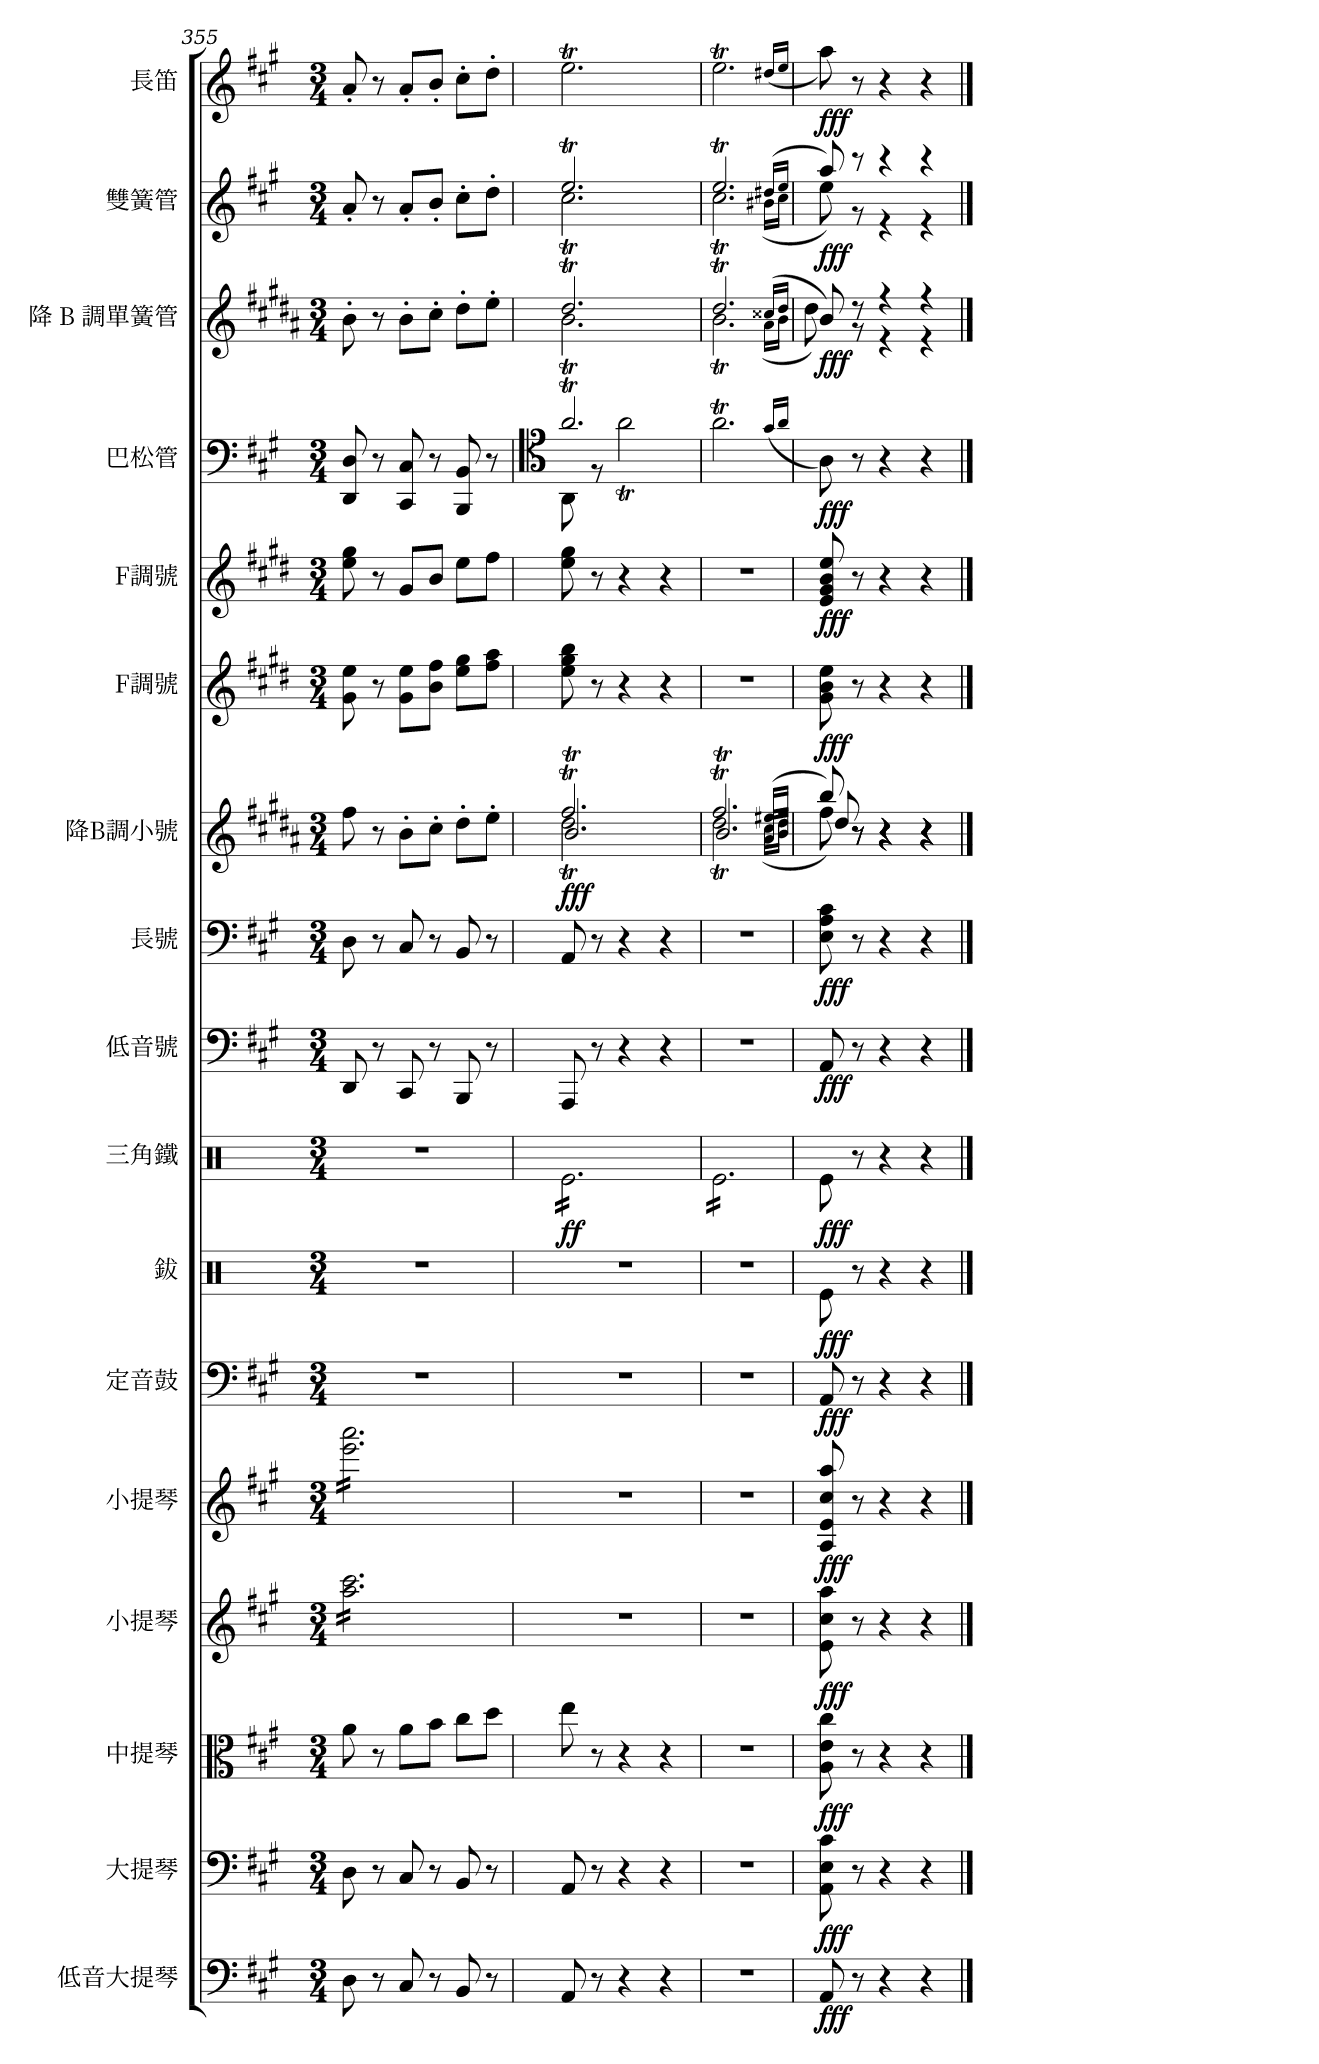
**kern	**dynam	**kern	**dynam	**kern	**dynam	**kern	**dynam	**kern	**dynam	**kern	**dynam	**kern	**dynam	**kern	**dynam	**kern	**dynam	**kern	**dynam	**kern	**dynam	**kern	**dynam	**kern	**dynam	**kern	**dynam	**kern	**dynam	**kern	**dynam	**kern	**dynam
*part17	*part17	*part16	*part16	*part15	*part15	*part14	*part14	*part13	*part13	*part12	*part12	*part11	*part11	*part10	*part10	*part9	*part9	*part8	*part8	*part7	*part7	*part6	*part6	*part5	*part5	*part4	*part4	*part3	*part3	*part2	*part2	*part1	*part1
*staff17	*staff17	*staff16	*staff16	*staff15	*staff15	*staff14	*staff14	*staff13	*staff13	*staff12	*staff12	*staff11	*staff11	*staff10	*staff10	*staff9	*staff9	*staff8	*staff8	*staff7	*staff7	*staff6	*staff6	*staff5	*staff5	*staff4	*staff4	*staff3	*staff3	*staff2	*staff2	*staff1	*staff1
*I"低音大提琴	*	*I"大提琴	*	*I"中提琴	*	*I"小提琴	*	*I"小提琴	*	*I"定音鼓	*	*I"鈸	*	*I"三角鐵	*	*I"低音號	*	*I"長號	*	*I"降B調小號	*	*I"F調號	*	*I"F調號	*	*I"巴松管	*	*I"降 B 調單簧管	*	*I"雙簧管	*	*I"長笛	*
*clefF4	*	*clefF4	*	*clefC3	*	*clefG2	*	*clefG2	*	*clefF4	*	*clefX	*	*clefX	*	*clefF4	*	*clefF4	*	*clefG2	*	*clefG2	*	*clefG2	*	*clefF4	*	*clefG2	*	*clefG2	*	*clefG2	*
*ITrd7c12	*	*	*	*	*	*	*	*	*	*	*	*	*	*	*	*	*	*	*	*ITrd1c2	*	*ITrd4c7	*	*ITrd4c7	*	*	*	*ITrd1c2	*	*	*	*	*
*k[f#c#g#]	*	*k[f#c#g#]	*	*k[f#c#g#]	*	*k[f#c#g#]	*	*k[f#c#g#]	*	*k[f#c#g#]	*	*k[]	*	*k[]	*	*k[f#c#g#]	*	*k[f#c#g#]	*	*k[f#c#g#]	*	*k[f#c#g#]	*	*k[f#c#g#]	*	*k[f#c#g#]	*	*k[f#c#g#]	*	*k[f#c#g#]	*	*k[f#c#g#]	*
*M3/4	*	*M3/4	*	*M3/4	*	*M3/4	*	*M3/4	*	*M3/4	*	*M3/4	*	*M3/4	*	*M3/4	*	*M3/4	*	*M3/4	*	*M3/4	*	*M3/4	*	*M3/4	*	*M3/4	*	*M3/4	*	*M3/4	*
=355	=355	=355	=355	=355	=355	=355	=355	=355	=355	=355	=355	=355	=355	=355	=355	=355	=355	=355	=355	=355	=355	=355	=355	=355	=355	=355	=355	=355	=355	=355	=355	=355	=355
*	*	*	*	*	*	*tremolo	*	*	*	*	*	*	*	*	*	*	*	*	*	*	*	*	*	*	*	*	*	*	*	*	*	*	*
*	*	*	*	*	*	*	*	*tremolo	*	*	*	*	*	*	*	*	*	*	*	*	*	*	*	*	*	*	*	*	*	*	*	*	*
8DD\	.	8D\	.	8a\	.	16aa\ 16ccc#\LL	.	16eee\ 16aaa\LL	.	2.r	.	2.r	.	2.r	.	8DD/	.	8D\	.	8ee\	.	8c#\ 8a\	.	8a\ 8cc#\	.	8DD/ 8D/	.	8a'\	.	8a'/	.	8a'/	.
.	.	.	.	.	.	16aa\ 16ccc#\	.	16eee\ 16aaa\	.	.	.	.	.	.	.	.	.	.	.	.	.	.	.	.	.	.	.	.	.	.	.	.	.
8r	.	8r	.	8r	.	16aa\ 16ccc#\	.	16eee\ 16aaa\	.	.	.	.	.	.	.	8r	.	8r	.	8r	.	8r	.	8r	.	8r	.	8r	.	8r	.	8r	.
.	.	.	.	.	.	16aa\ 16ccc#\	.	16eee\ 16aaa\	.	.	.	.	.	.	.	.	.	.	.	.	.	.	.	.	.	.	.	.	.	.	.	.	.
8CC#/	.	8C#/	.	8a\L	.	16aa\ 16ccc#\	.	16eee\ 16aaa\	.	.	.	.	.	.	.	8CC#/	.	8C#/	.	8a'\L	.	8c#\ 8a\L	.	8c#/L	.	8CC#/ 8C#/	.	8a'\L	.	8a'/L	.	8a'/L	.
.	.	.	.	.	.	16aa\ 16ccc#\	.	16eee\ 16aaa\	.	.	.	.	.	.	.	.	.	.	.	.	.	.	.	.	.	.	.	.	.	.	.	.	.
8r	.	8r	.	8b\J	.	16aa\ 16ccc#\	.	16eee\ 16aaa\	.	.	.	.	.	.	.	8r	.	8r	.	8b'\J	.	8e\ 8b\J	.	8e/J	.	8r	.	8b'\J	.	8b'/J	.	8b'/J	.
.	.	.	.	.	.	16aa\ 16ccc#\	.	16eee\ 16aaa\	.	.	.	.	.	.	.	.	.	.	.	.	.	.	.	.	.	.	.	.	.	.	.	.	.
8BBB/	.	8BB/	.	8cc#\L	.	16aa\ 16ccc#\	.	16eee\ 16aaa\	.	.	.	.	.	.	.	8BBB/	.	8BB/	.	8cc#'\L	.	8a\ 8cc#\L	.	8a\L	.	8BBB/ 8BB/	.	8cc#'\L	.	8cc#'\L	.	8cc#'\L	.
.	.	.	.	.	.	16aa\ 16ccc#\	.	16eee\ 16aaa\	.	.	.	.	.	.	.	.	.	.	.	.	.	.	.	.	.	.	.	.	.	.	.	.	.
8r	.	8r	.	8dd\J	.	16aa\ 16ccc#\	.	16eee\ 16aaa\	.	.	.	.	.	.	.	8r	.	8r	.	8dd'\J	.	8b\ 8dd\J	.	8b\J	.	8r	.	8dd'\J	.	8dd'\J	.	8dd'\J	.
.	.	.	.	.	.	16aa\ 16ccc#\JJ	.	16eee\ 16aaa\JJ	.	.	.	.	.	.	.	.	.	.	.	.	.	.	.	.	.	.	.	.	.	.	.	.	.
*	*	*	*	*	*	*	*	*Xtremolo	*	*	*	*	*	*	*	*	*	*	*	*	*	*	*	*	*	*	*	*	*	*	*	*	*
*	*	*	*	*	*	*Xtremolo	*	*	*	*	*	*	*	*	*	*	*	*	*	*	*	*	*	*	*	*	*	*	*	*	*	*	*
=356	=356	=356	=356	=356	=356	=356	=356	=356	=356	=356	=356	=356	=356	=356	=356	=356	=356	=356	=356	=356	=356	=356	=356	=356	=356	=356	=356	=356	=356	=356	=356	=356	=356
*	*	*	*	*	*	*	*	*	*	*	*	*	*	*	*	*	*	*	*	*	*	*	*	*	*	*clefC4	*	*	*	*	*	*	*
*	*	*	*	*	*	*	*	*	*	*	*	*	*	*	*	*	*	*	*	*^	*	*	*	*	*	*^	*	*^	*	*^	*	*	*
*	*	*	*	*	*	*	*	*	*	*	*	*	*	*	*	*	*	*	*	*	*^	*	*	*	*	*	*	*	*	*	*	*	*	*	*	*	*
!	!	!	!	!	!	!	!	!	!	!	!	!	!	!	!LO:DY:b	!	!	!	!	!	!	!	!LO:DY:b	!	!	!	!	!	!	!	!	!	!	!	!	!	!	!
*	*	*	*	*	*	*	*	*	*	*	*	*	*	*tremolo	*	*	*	*	*	*	*	*	*	*	*	*	*	*	*	*	*	*	*	*	*	*	*	*
8AAA/	.	8AA/	.	8ee\	.	2.r	.	2.r	.	2.r	.	2.r	.	16Re\LL	ff	8AAA/	.	8AA/	.	2.eeT/	2.cc#t\	2.aT/	fff	8a\ 8cc#\ 8ee\	.	8a\ 8cc#\	.	2.aT/	8AA\	.	2.cc#t/	2.aT\	.	2.eeT/	2.cc#t\	.	2.eeT\	.
.	.	.	.	.	.	.	.	.	.	.	.	.	.	16Re\	.	.	.	.	.	.	.	.	.	.	.	.	.	.	.	.	.	.	.	.	.	.	.	.
8r	.	8r	.	8r	.	.	.	.	.	.	.	.	.	16Re\	.	8r	.	8r	.	.	.	.	.	8r	.	8r	.	.	8r	.	.	.	.	.	.	.	.	.
.	.	.	.	.	.	.	.	.	.	.	.	.	.	16Re\	.	.	.	.	.	.	.	.	.	.	.	.	.	.	.	.	.	.	.	.	.	.	.	.
4r	.	4r	.	4r	.	.	.	.	.	.	.	.	.	16Re\	.	4r	.	4r	.	.	.	.	.	4r	.	4r	.	.	2aT\	.	.	.	.	.	.	.	.	.
.	.	.	.	.	.	.	.	.	.	.	.	.	.	16Re\	.	.	.	.	.	.	.	.	.	.	.	.	.	.	.	.	.	.	.	.	.	.	.	.
.	.	.	.	.	.	.	.	.	.	.	.	.	.	16Re\	.	.	.	.	.	.	.	.	.	.	.	.	.	.	.	.	.	.	.	.	.	.	.	.
.	.	.	.	.	.	.	.	.	.	.	.	.	.	16Re\	.	.	.	.	.	.	.	.	.	.	.	.	.	.	.	.	.	.	.	.	.	.	.	.
4r	.	4r	.	4r	.	.	.	.	.	.	.	.	.	16Re\	.	4r	.	4r	.	.	.	.	.	4r	.	4r	.	.	.	.	.	.	.	.	.	.	.	.
.	.	.	.	.	.	.	.	.	.	.	.	.	.	16Re\	.	.	.	.	.	.	.	.	.	.	.	.	.	.	.	.	.	.	.	.	.	.	.	.
.	.	.	.	.	.	.	.	.	.	.	.	.	.	16Re\	.	.	.	.	.	.	.	.	.	.	.	.	.	.	.	.	.	.	.	.	.	.	.	.
.	.	.	.	.	.	.	.	.	.	.	.	.	.	16Re\JJ	.	.	.	.	.	.	.	.	.	.	.	.	.	.	.	.	.	.	.	.	.	.	.	.
*	*	*	*	*	*	*	*	*	*	*	*	*	*	*	*	*	*	*	*	*	*	*	*	*	*	*	*	*v	*v	*	*	*	*	*	*	*	*	*
=357	=357	=357	=357	=357	=357	=357	=357	=357	=357	=357	=357	=357	=357	=357	=357	=357	=357	=357	=357	=357	=357	=357	=357	=357	=357	=357	=357	=357	=357	=357	=357	=357	=357	=357	=357	=357	=357
2.r	.	2.r	.	2.r	.	2.r	.	2.r	.	2.r	.	2.r	.	16Re\LL	.	2.r	.	2.r	.	2.eeT/	2.cc#t\	2.aT/	.	2.r	.	2.r	.	2.aT\	.	2.cc#t/	2.aT\	.	2.eeT/	2.cc#t\	.	2.eeT\	.
.	.	.	.	.	.	.	.	.	.	.	.	.	.	16Re\	.	.	.	.	.	.	.	.	.	.	.	.	.	.	.	.	.	.	.	.	.	.	.
.	.	.	.	.	.	.	.	.	.	.	.	.	.	16Re\	.	.	.	.	.	.	.	.	.	.	.	.	.	.	.	.	.	.	.	.	.	.	.
.	.	.	.	.	.	.	.	.	.	.	.	.	.	16Re\	.	.	.	.	.	.	.	.	.	.	.	.	.	.	.	.	.	.	.	.	.	.	.
.	.	.	.	.	.	.	.	.	.	.	.	.	.	16Re\	.	.	.	.	.	.	.	.	.	.	.	.	.	.	.	.	.	.	.	.	.	.	.
.	.	.	.	.	.	.	.	.	.	.	.	.	.	16Re\	.	.	.	.	.	.	.	.	.	.	.	.	.	.	.	.	.	.	.	.	.	.	.
.	.	.	.	.	.	.	.	.	.	.	.	.	.	16Re\	.	.	.	.	.	.	.	.	.	.	.	.	.	.	.	.	.	.	.	.	.	.	.
.	.	.	.	.	.	.	.	.	.	.	.	.	.	16Re\	.	.	.	.	.	.	.	.	.	.	.	.	.	.	.	.	.	.	.	.	.	.	.
.	.	.	.	.	.	.	.	.	.	.	.	.	.	16Re\	.	.	.	.	.	.	.	.	.	.	.	.	.	.	.	.	.	.	.	.	.	.	.
.	.	.	.	.	.	.	.	.	.	.	.	.	.	16Re\	.	.	.	.	.	.	.	.	.	.	.	.	.	.	.	.	.	.	.	.	.	.	.
.	.	.	.	.	.	.	.	.	.	.	.	.	.	16Re\	.	.	.	.	.	.	.	.	.	.	.	.	.	.	.	.	.	.	.	.	.	.	.
.	.	.	.	.	.	.	.	.	.	.	.	.	.	16Re\JJ	.	.	.	.	.	.	.	.	.	.	.	.	.	.	.	.	.	.	.	.	.	.	.
*	*	*	*	*	*	*	*	*	*	*	*	*	*	*Xtremolo	*	*	*	*	*	*	*	*	*	*	*	*	*	*	*	*	*	*	*	*	*	*	*
.	.	.	.	.	.	.	.	.	.	.	.	.	.	.	.	.	.	.	.	(<16qdd#X/LL	(>16qb\LL	16qg#/LL	.	.	.	.	.	(<16qg#/LL	.	(<16qb#X/LL	(>16qg#\LL	.	(<16qdd#X/LL	(>16qb#X\LL	.	(<16qdd#X/LL	.
.	.	.	.	.	.	.	.	.	.	.	.	.	.	.	.	.	.	.	.	16qee/JJ	16qcc#\JJ	16qa/JJ	.	.	.	.	.	16qa/JJ	.	16qcc#/JJ	16qa\JJ	.	16qee/JJ	16qcc#\JJ	.	16qee/JJ	.
=358	=358	=358	=358	=358	=358	=358	=358	=358	=358	=358	=358	=358	=358	=358	=358	=358	=358	=358	=358	=358	=358	=358	=358	=358	=358	=358	=358	=358	=358	=358	=358	=358	=358	=358	=358	=358	=358
!	!LO:DY:b	!	!LO:DY:b	!	!LO:DY:b	!	!LO:DY:b	!	!LO:DY:b	!	!LO:DY:b	!	!LO:DY:b	!	!LO:DY:b	!	!LO:DY:b	!	!LO:DY:b	!	!	!	!	!	!LO:DY:b	!	!LO:DY:b	!	!LO:DY:b	!	!	!LO:DY:b	!	!	!LO:DY:b	!	!LO:DY:b
8AAA/	fff	8AA\ 8E\ 8c#\	fff	8A\ 8e\ 8cc#\	fff	8e\ 8cc#\ 8aa\	fff	8A/ 8e/ 8cc#/ 8aa/	fff	8AA/	fff	8Re\	fff	8Re\	fff	8AA/	fff	8E\ 8A\ 8c#\	fff	8aa/)	8ee\)	8cc#/	.	8c#\ 8e\ 8a\	fff	8A/ 8c#/ 8e/ 8a/	fff	8A\)	fff	8a/)	8cc#\)	fff	8aa/)	8ee\)	fff	8aa\)	fff
8r	.	8r	.	8r	.	8r	.	8r	.	8r	.	8r	.	8r	.	8r	.	8r	.	8r	8r	8r	.	8r	.	8r	.	8r	.	8r	8r	.	8r	8r	.	8r	.
4r	.	4r	.	4r	.	4r	.	4r	.	4r	.	4r	.	4r	.	4r	.	4r	.	4r	4r	4r	.	4r	.	4r	.	4r	.	4r	4r	.	4r	4r	.	4r	.
4r	.	4r	.	4r	.	4r	.	4r	.	4r	.	4r	.	4r	.	4r	.	4r	.	4r	4r	4r	.	4r	.	4r	.	4r	.	4r	4r	.	4r	4r	.	4r	.
*	*	*	*	*	*	*	*	*	*	*	*	*	*	*	*	*	*	*	*	*	*	*	*	*	*	*	*	*	*	*v	*v	*	*	*	*	*	*
*	*	*	*	*	*	*	*	*	*	*	*	*	*	*	*	*	*	*	*	*v	*v	*v	*	*	*	*	*	*	*	*	*	*v	*v	*	*	*
==	==	==	==	==	==	==	==	==	==	==	==	==	==	==	==	==	==	==	==	==	==	==	==	==	==	==	==	==	==	==	==	==	==
*-	*-	*-	*-	*-	*-	*-	*-	*-	*-	*-	*-	*-	*-	*-	*-	*-	*-	*-	*-	*-	*-	*-	*-	*-	*-	*-	*-	*-	*-	*-	*-	*-	*-
